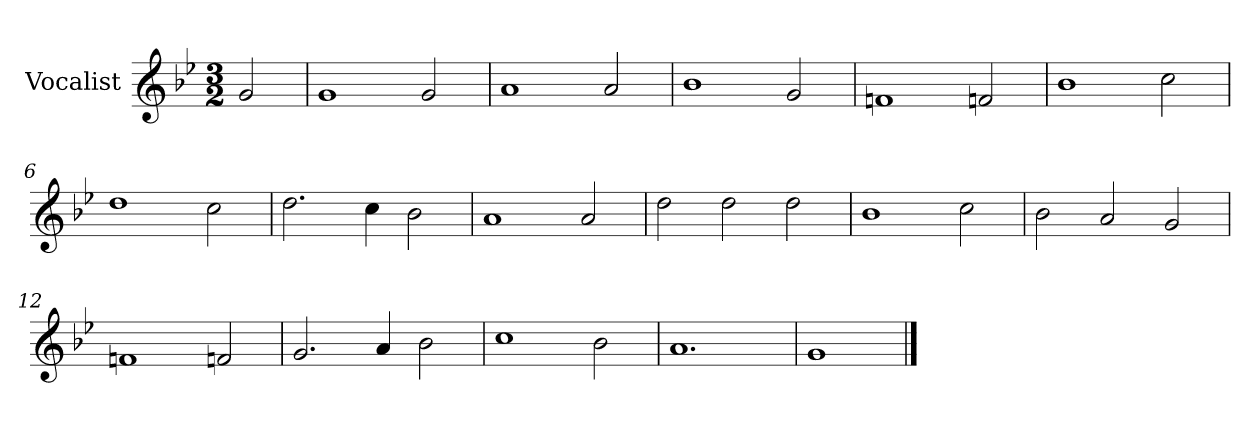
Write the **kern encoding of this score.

**kern
*part1
*staff1
*I"Vocalist
*k[b-e-]
*g:
*M3/2
=
2g
=1
1g
2g
=2
1a
2a
=3
1b-
2g
=4
1fn
2fn
=5
1b-
2cc
=6
1dd
2cc
=7
2.dd
4cc
2b-
=8
1a
2a
=9
2dd
2dd
2dd
=10
1b-
2cc
=11
2b-
2a
2g
=12
1fn
2fn
=13
2.g
4a
2b-
=14
1cc
2b-
=15
1.a
=16
1g
==
*-
